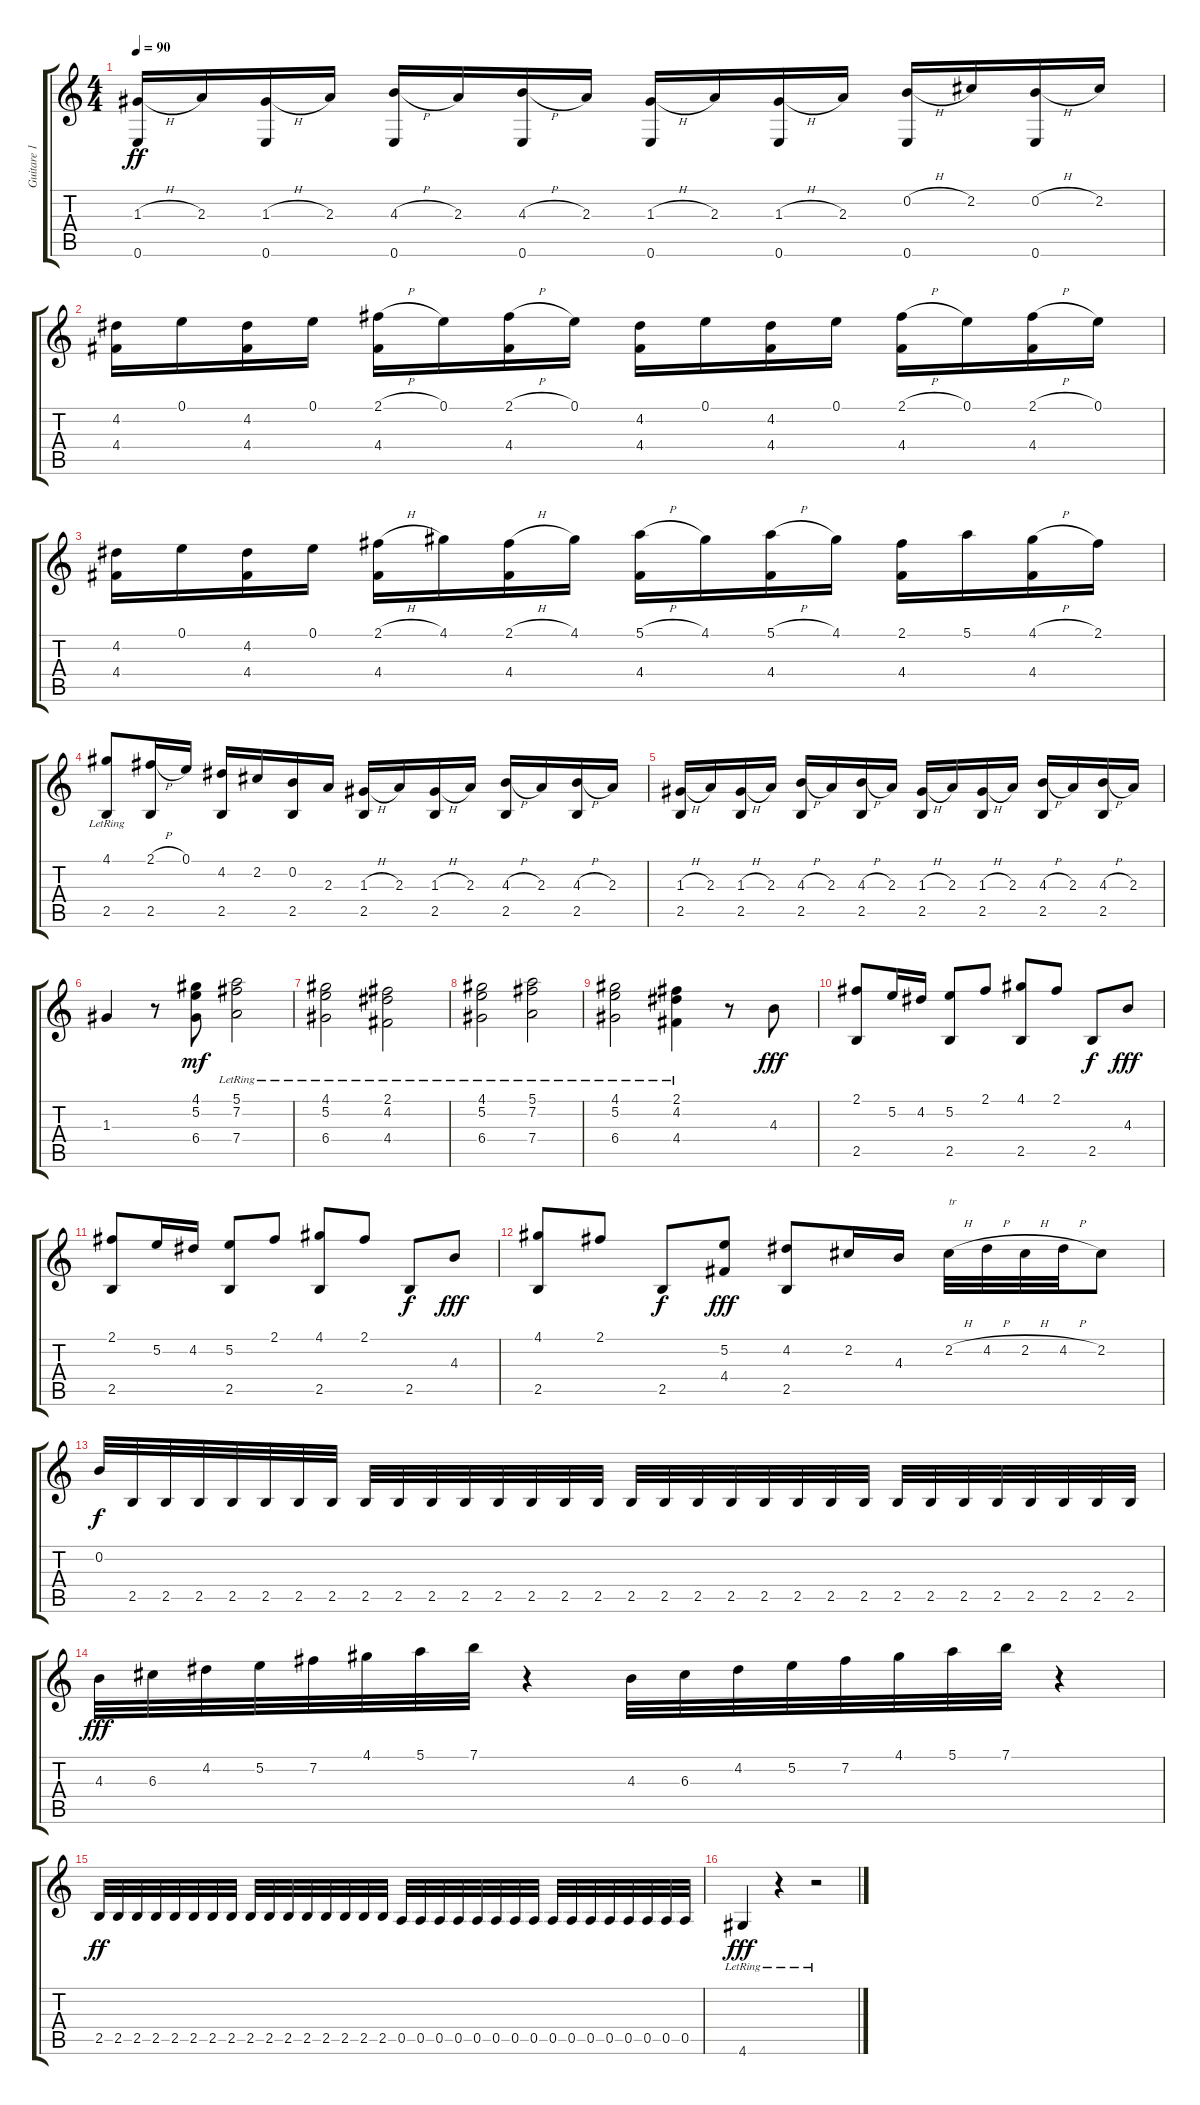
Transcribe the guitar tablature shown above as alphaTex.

\track ("Guitare 1" "Guitare 1") {instrument acousticguitarnylon}
\staff {score tabs}
\tuning (E4 B3 G3 D3 A2 E2) {hide}
\ts (4 4)
\tempo 90
\clef g2
\ks c
(1.3{h} 0.6).16{dy ff} 2.3.16 (1.3{h} 0.6).16 2.3.16 (4.3{h} 0.6).16 2.3.16 (4.3{h} 0.6).16 2.3.16 (1.3{h} 0.6).16 2.3.16 (1.3{h} 0.6).16 2.3.16 (0.2{h} 0.6).16 2.2.16 (0.2{h} 0.6).16 2.2.16 |
(4.2 4.4).16 0.1.16 (4.2 4.4).16 0.1.16 (2.1{h} 4.4).16 0.1.16 (2.1{h} 4.4).16 0.1.16 (4.2 4.4).16 0.1.16 (4.2 4.4).16 0.1.16 (2.1{h} 4.4).16 0.1.16 (2.1{h} 4.4).16 0.1.16 |
(4.2 4.4).16 0.1.16 (4.2 4.4).16 0.1.16 (2.1{h} 4.4).16 4.1.16 (2.1{h} 4.4).16 4.1.16 (5.1{h} 4.4).16 4.1.16 (5.1{h} 4.4).16 4.1.16 (2.1 4.4).16 5.1.16 (4.1{h} 4.4).16 2.1.16 |
(4.1{lr} 2.5).8 (2.1{h} 2.5).16 0.1.16 (4.2 2.5).16 2.2.16 (0.2 2.5).16 2.3.16 (1.3{h} 2.5).16 2.3.16 (1.3{h} 2.5).16 2.3.16 (4.3{h} 2.5).16 2.3.16 (4.3{h} 2.5).16 2.3.16 |
(1.3{h} 2.5).16 2.3.16 (1.3{h} 2.5).16 2.3.16 (4.3{h} 2.5).16 2.3.16 (4.3{h} 2.5).16 2.3.16 (1.3{h} 2.5).16 2.3.16 (1.3{h} 2.5).16 2.3.16 (4.3{h} 2.5).16 2.3.16 (4.3{h} 2.5).16 2.3.16 |
1.3.4 r.8 (4.1 5.2 6.4).8{dy mf} (5.1{lr} 7.2{lr} 7.4{lr}).2 |
(4.1{lr} 5.2{lr} 6.4{lr}).2 (2.1{lr} 4.2{lr} 4.4{lr}).2 |
(4.1{lr} 5.2{lr} 6.4{lr}).2 (5.1{lr} 7.2{lr} 7.4{lr}).2 |
(4.1{lr} 5.2{lr} 6.4{lr}).2 (2.1{lr} 4.2{lr} 4.4{lr}).4 r.8 4.3.8{dy fff} |
(2.1 2.5).8 5.2.16 4.2.16 (5.2 2.5).8 2.1.8 (4.1 2.5).8 2.1.8 2.5.8{dy f} 4.3.8{dy fff} |
(2.1 2.5).8 5.2.16 4.2.16 (5.2 2.5).8 2.1.8 (4.1 2.5).8 2.1.8 2.5.8{dy f} 4.3.8{dy fff} |
(4.1 2.5).8 2.1.8 2.5.8{dy f} (5.2 4.4).8{dy fff} (4.2 2.5).8 2.2.16 4.3.16 2.2{h}.32{txt "tr"} 4.2{h}.32 2.2{h}.32 4.2{h}.32 2.2.8 |
0.2.32{dy f} 2.5.32 2.5.32 2.5.32 2.5.32 2.5.32 2.5.32 2.5.32 2.5.32 2.5.32 2.5.32 2.5.32 2.5.32 2.5.32 2.5.32 2.5.32 2.5.32 2.5.32 2.5.32 2.5.32 2.5.32 2.5.32 2.5.32 2.5.32 2.5.32 2.5.32 2.5.32 2.5.32 2.5.32 2.5.32 2.5.32 2.5.32 |
4.3.32{dy fff} 6.3.32 4.2.32 5.2.32 7.2.32 4.1.32 5.1.32 7.1.32 r.4 4.3.32 6.3.32 4.2.32 5.2.32 7.2.32 4.1.32 5.1.32 7.1.32 r.4 |
2.5.32{dy ff} 2.5.32 2.5.32 2.5.32 2.5.32 2.5.32 2.5.32 2.5.32 2.5.32 2.5.32 2.5.32 2.5.32 2.5.32 2.5.32 2.5.32 2.5.32 0.5.32 0.5.32 0.5.32 0.5.32 0.5.32 0.5.32 0.5.32 0.5.32 0.5.32 0.5.32 0.5.32 0.5.32 0.5.32 0.5.32 0.5.32 0.5.32 |
4.6{lr}.4{dy fff} r.4 r.2
